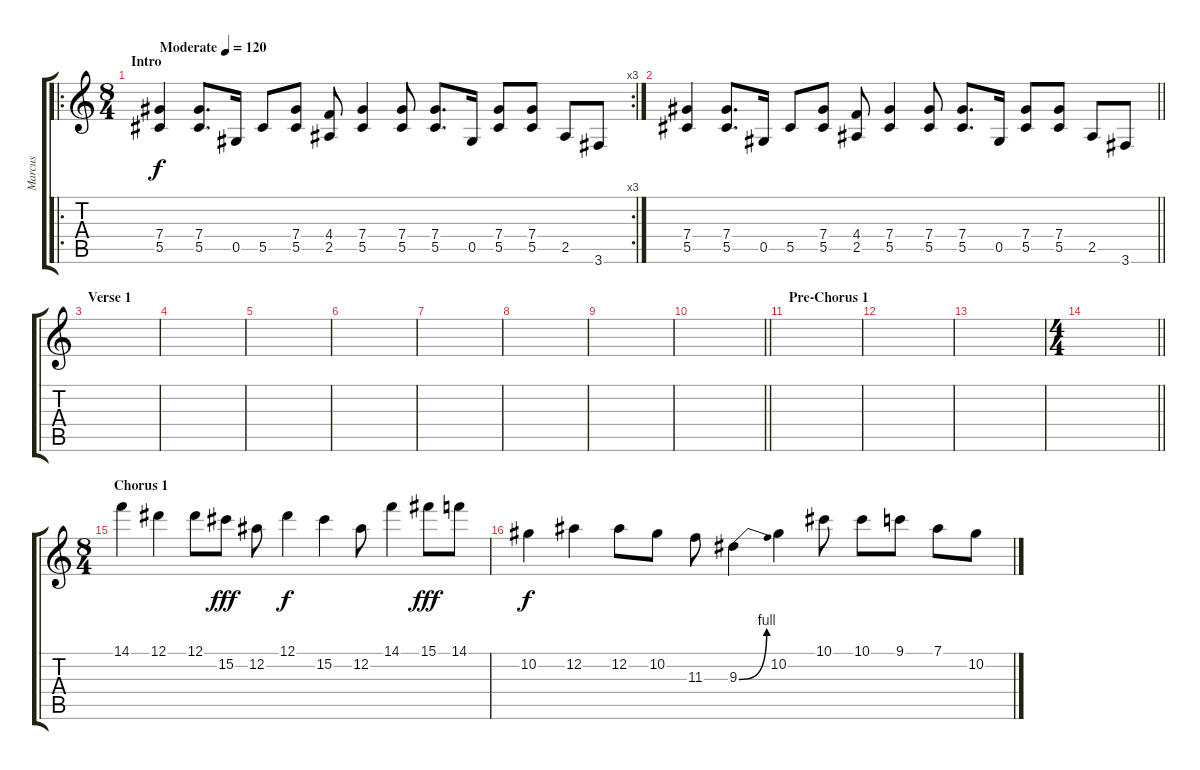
\track ("Marcus" "Marcus") {instrument overdrivenguitar}
\staff {score tabs}
\tuning (Eb4 Bb3 Gb3 Db3 Ab2 Eb2) {hide}
\ro
\rc 3
\ts (8 4)
\section ("" "Intro")
\tempo (120 "Moderate")
\clef g2
\ks c
(7.4 5.5).4{dy f instrument overdrivenguitar} (7.4 5.5).8{d} 0.5.16 5.5.8 (7.4 5.5).8 (4.4 2.5).8 (7.4 5.5).4 (7.4 5.5).8 (7.4 5.5).8{d} 0.5.16 (7.4 5.5).8 (7.4 5.5).8 2.5.8 3.6.8 |
\barLineRight lightlight
(7.4 5.5).4 (7.4 5.5).8{d} 0.5.16 5.5.8 (7.4 5.5).8 (4.4 2.5).8 (7.4 5.5).4 (7.4 5.5).8 (7.4 5.5).8{d} 0.5.16 (7.4 5.5).8 (7.4 5.5).8 2.5.8 3.6.8 |
\section ("" "Verse 1")
|
|
|
|
|
|
|
\barLineRight lightlight
|
\section ("" "Pre-Chorus 1")
|
|
|
\ts (4 4)
\barLineRight lightlight
|
\ts (8 4)
\section ("" "Chorus 1")
14.1.4 12.1.4 12.1.8 15.2.8{dy fff} 12.2.8 12.1.4{dy f} 15.2.4 12.2.8 14.1.4 15.1.8{dy fff} 14.1.8 |
10.2.4{dy f} 12.2.4 12.2.8 10.2.8 11.3.8 9.3{be (bend 0 0 60 4)}.4 10.2.4 10.1.8 10.1.8 9.1.8 7.1.8 10.2.8
